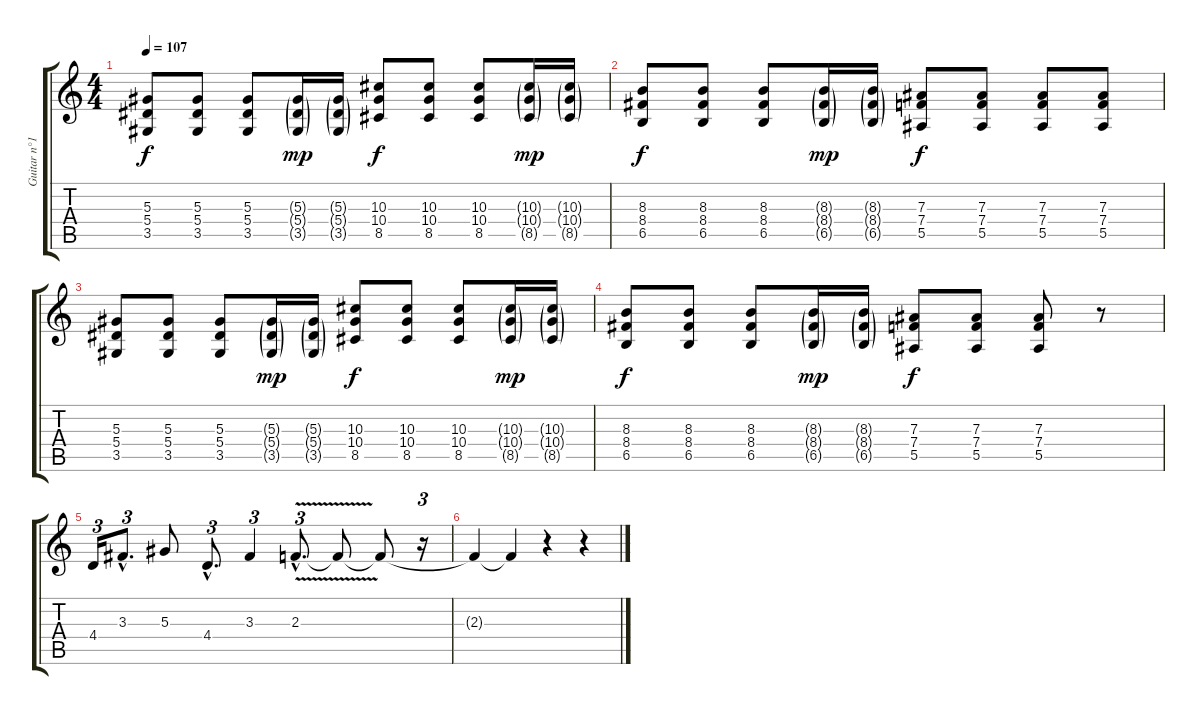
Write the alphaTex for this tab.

\track ("Guitar n°1" "Guitar n°1") {instrument distortionguitar}
\staff {score tabs}
\tuning (C4 G3 Eb3 Bb2 F2 C2) {hide}
\ts (4 4)
\tempo 107
\clef g2
\ks c
(5.3 5.4 3.5).8{dy f} (5.3 5.4 3.5).8 (5.3 5.4 3.5).8 (5.3{g} 5.4{g} 3.5{g}).16{dy mp} (5.3{g} 5.4{g} 3.5{g}).16 (10.3 10.4 8.5).8{dy f} (10.3 10.4 8.5).8 (10.3 10.4 8.5).8 (10.3{g} 10.4{g} 8.5{g}).16{dy mp} (10.3{g} 10.4{g} 8.5{g}).16 |
(8.3 8.4 6.5).8{dy f} (8.3 8.4 6.5).8 (8.3 8.4 6.5).8 (8.3{g} 8.4{g} 6.5{g}).16{dy mp} (8.3{g} 8.4{g} 6.5{g}).16 (7.3 7.4 5.5).8{dy f} (7.3 7.4 5.5).8 (7.3 7.4 5.5).8 (7.3 7.4 5.5).8 |
(5.3 5.4 3.5).8 (5.3 5.4 3.5).8 (5.3 5.4 3.5).8 (5.3{g} 5.4{g} 3.5{g}).16{dy mp} (5.3{g} 5.4{g} 3.5{g}).16 (10.3 10.4 8.5).8{dy f} (10.3 10.4 8.5).8 (10.3 10.4 8.5).8 (10.3{g} 10.4{g} 8.5{g}).16{dy mp} (10.3{g} 10.4{g} 8.5{g}).16 |
(8.3 8.4 6.5).8{dy f} (8.3 8.4 6.5).8 (8.3 8.4 6.5).8 (8.3{g} 8.4{g} 6.5{g}).16{dy mp} (8.3{g} 8.4{g} 6.5{g}).16 (7.3 7.4 5.5).8{dy f} (7.3 7.4 5.5).8 (7.3 7.4 5.5).8 r.8 |
4.4.16{tu (3 2) volume 10} 3.3{hac}.8{d tu (3 2)} 5.3.8 4.4{hac}.8{d tu (3 2)} 3.3.4{tu (3 2)} 2.3{v hac}.8{d tu (3 2)} 2.3{t}.8 2.3{t}.8 r.16{tu (3 2)} |
2.3{t}.4 2.3{t}.4 r.4 r.4
